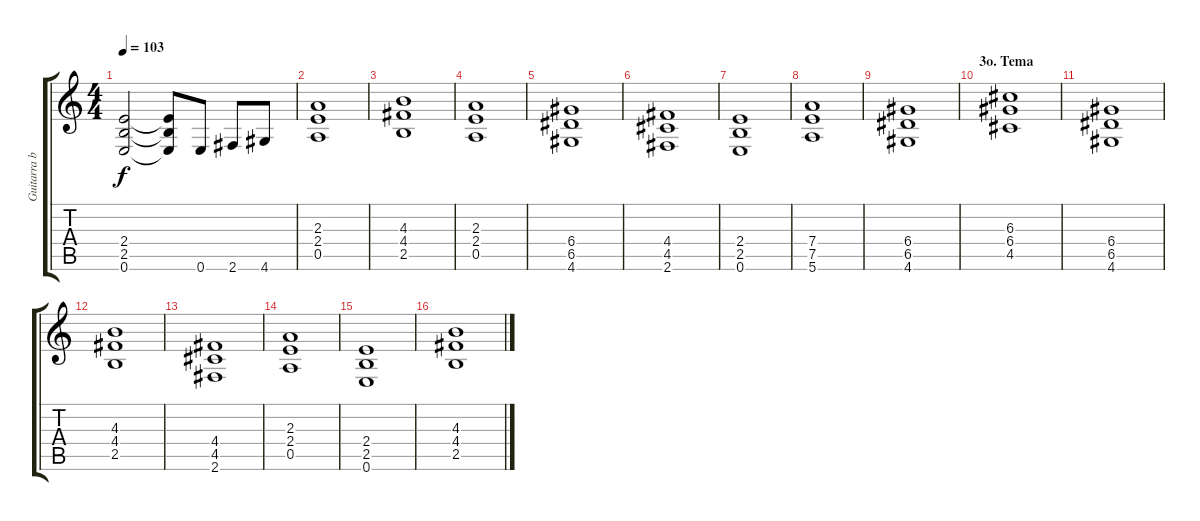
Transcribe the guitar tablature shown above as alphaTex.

\track ("Guitarra base" "Guitarra b") {instrument overdrivenguitar}
\staff {score tabs}
\tuning (E4 B3 G3 D3 A2 E2) {hide}
\ts (4 4)
\tempo 103
\clef g2
\ks c
(2.4 2.5 0.6).2{dy f} (2.4{t} 2.5{t} 0.6{t}).8 0.6.8 2.6.8 4.6.8 |
(2.3 2.4 0.5).1 |
(4.3 4.4 2.5).1 |
(2.3 2.4 0.5).1 |
(6.4 6.5 4.6).1 |
(4.4 4.5 2.6).1 |
(2.4 2.5 0.6).1 |
(7.4 7.5 5.6).1 |
(6.4 6.5 4.6).1 |
\section ("" "3o. Tema")
(6.3 6.4 4.5).1 |
(6.4 6.5 4.6).1 |
(4.3 4.4 2.5).1 |
(4.4 4.5 2.6).1 |
(2.3 2.4 0.5).1 |
(2.4 2.5 0.6).1 |
(4.3 4.4 2.5).1
